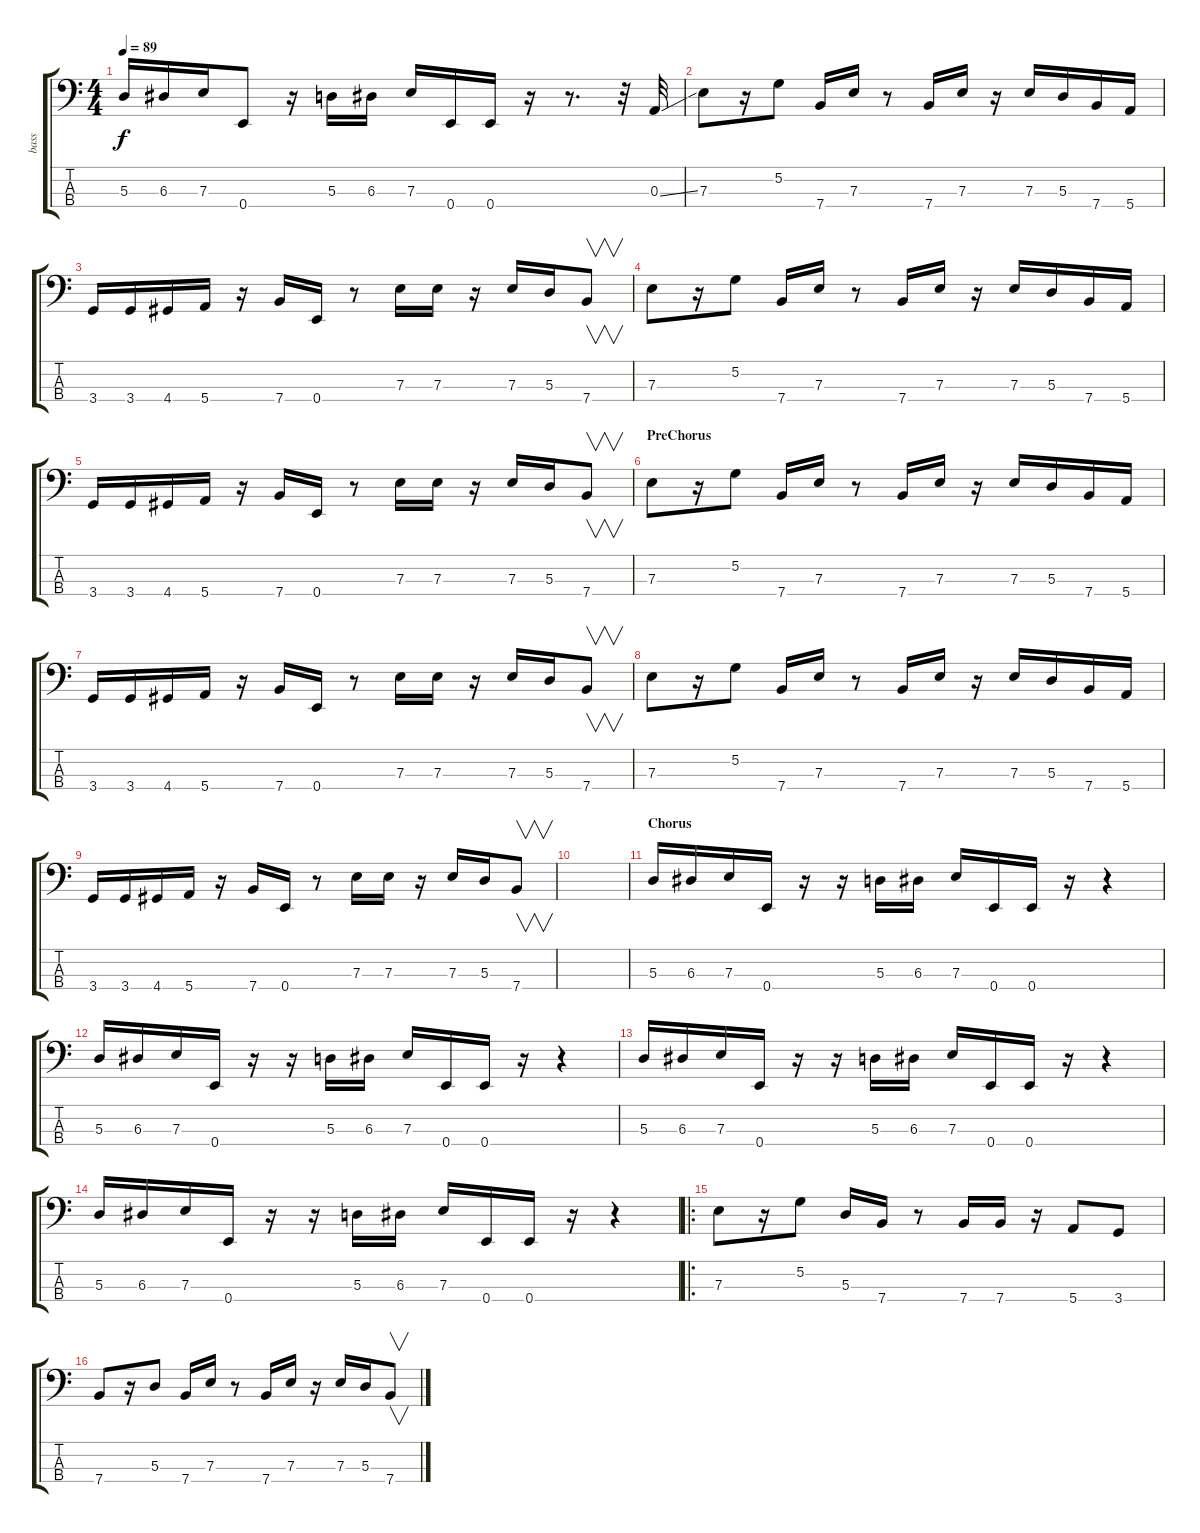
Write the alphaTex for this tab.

\track ("bass" "bass") {instrument electricbassfinger}
\staff {score tabs}
\tuning (G2 D2 A1 E1) {hide}
\ts (4 4)
\tempo 89
\clef f4
\ks c
5.3.16{dy f} 6.3.16 7.3.16 0.4.8 r.16 5.3.16 6.3.16 7.3.16 0.4.16 0.4.16 r.16 r.8{d} r.32 0.3{ss}.32 |
7.3.8 r.16 5.2.8 7.4.16 7.3.16 r.8 7.4.16 7.3.16 r.16 7.3.16 5.3.16 7.4.16 5.4.16 |
3.4.16 3.4.16 4.4.16 5.4.16 r.16 7.4.16 0.4.16 r.8 7.3.16 7.3.16 r.16 7.3.16 5.3.16 7.4.8{v} |
7.3.8 r.16 5.2.8 7.4.16 7.3.16 r.8 7.4.16 7.3.16 r.16 7.3.16 5.3.16 7.4.16 5.4.16 |
3.4.16 3.4.16 4.4.16 5.4.16 r.16 7.4.16 0.4.16 r.8 7.3.16 7.3.16 r.16 7.3.16 5.3.16 7.4.8{v} |
\section ("" "PreChorus")
7.3.8 r.16 5.2.8 7.4.16 7.3.16 r.8 7.4.16 7.3.16 r.16 7.3.16 5.3.16 7.4.16 5.4.16 |
3.4.16 3.4.16 4.4.16 5.4.16 r.16 7.4.16 0.4.16 r.8 7.3.16 7.3.16 r.16 7.3.16 5.3.16 7.4.8{v} |
7.3.8 r.16 5.2.8 7.4.16 7.3.16 r.8 7.4.16 7.3.16 r.16 7.3.16 5.3.16 7.4.16 5.4.16 |
3.4.16 3.4.16 4.4.16 5.4.16 r.16 7.4.16 0.4.16 r.8 7.3.16 7.3.16 r.16 7.3.16 5.3.16 7.4.8{v} |
|
\section ("" "Chorus")
5.3.16 6.3.16 7.3.16 0.4.16 r.16 r.16 5.3.16 6.3.16 7.3.16 0.4.16 0.4.16 r.16 r.4 |
5.3.16 6.3.16 7.3.16 0.4.16 r.16 r.16 5.3.16 6.3.16 7.3.16 0.4.16 0.4.16 r.16 r.4 |
5.3.16 6.3.16 7.3.16 0.4.16 r.16 r.16 5.3.16 6.3.16 7.3.16 0.4.16 0.4.16 r.16 r.4 |
5.3.16 6.3.16 7.3.16 0.4.16 r.16 r.16 5.3.16 6.3.16 7.3.16 0.4.16 0.4.16 r.16 r.4 |
\ro
7.3.8 r.16 5.2.8 5.3.16 7.4.16 r.8 7.4.16 7.4.16 r.16 5.4.8 3.4.8 |
7.4.8 r.16 5.3.8 7.4.16 7.3.16 r.8 7.4.16 7.3.16 r.16 7.3.16 5.3.16 7.4.8{v}
